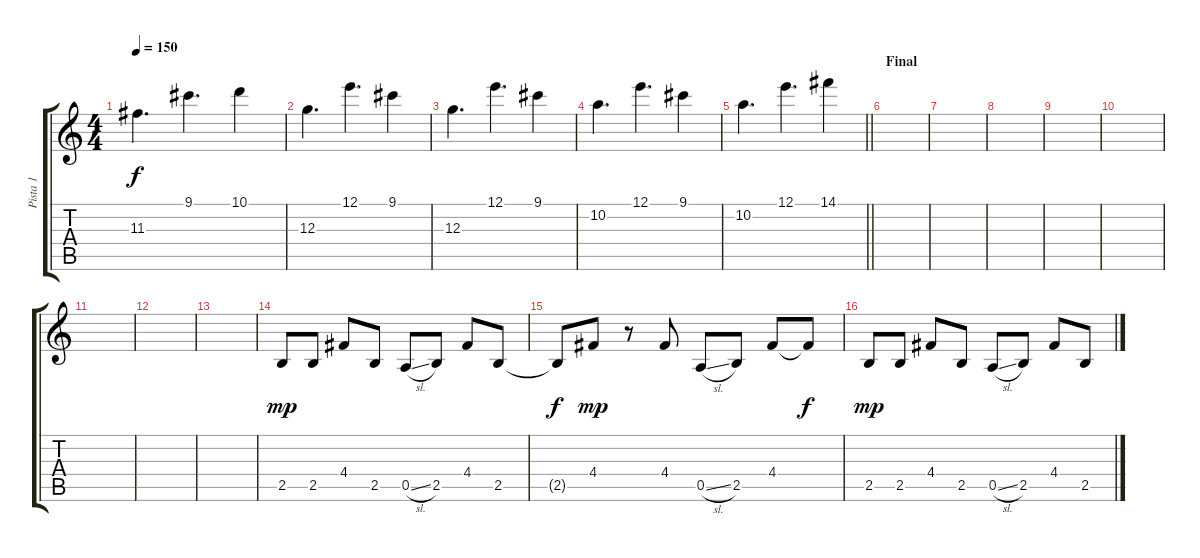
\track ("Pista 1" "Pista 1") {instrument electricguitarjazz}
\staff {score tabs}
\tuning (E4 B3 G3 D3 A2 E2) {hide}
\ts (4 4)
\tempo 150
\clef g2
\ks c
11.3.4{d dy f} 9.1.4{d} 10.1.4 |
12.3.4{d} 12.1.4{d} 9.1.4 |
12.3.4{d} 12.1.4{d} 9.1.4 |
10.2.4{d} 12.1.4{d} 9.1.4 |
\barLineRight lightlight
10.2.4{d} 12.1.4{d} 14.1.4 |
\section ("" "Final")
|
|
|
|
|
|
|
|
2.5.8{dy mp} 2.5.8 4.4.8 2.5.8 0.5{sl}.8 2.5.8 4.4.8 2.5.8 |
2.5{t}.8{dy f} 4.4.8{dy mp} r.8 4.4.8 0.5{sl}.8 2.5.8 4.4.8 4.4{t}.8{dy f} |
2.5.8{dy mp} 2.5.8 4.4.8 2.5.8 0.5{sl}.8 2.5.8 4.4.8 2.5.8
